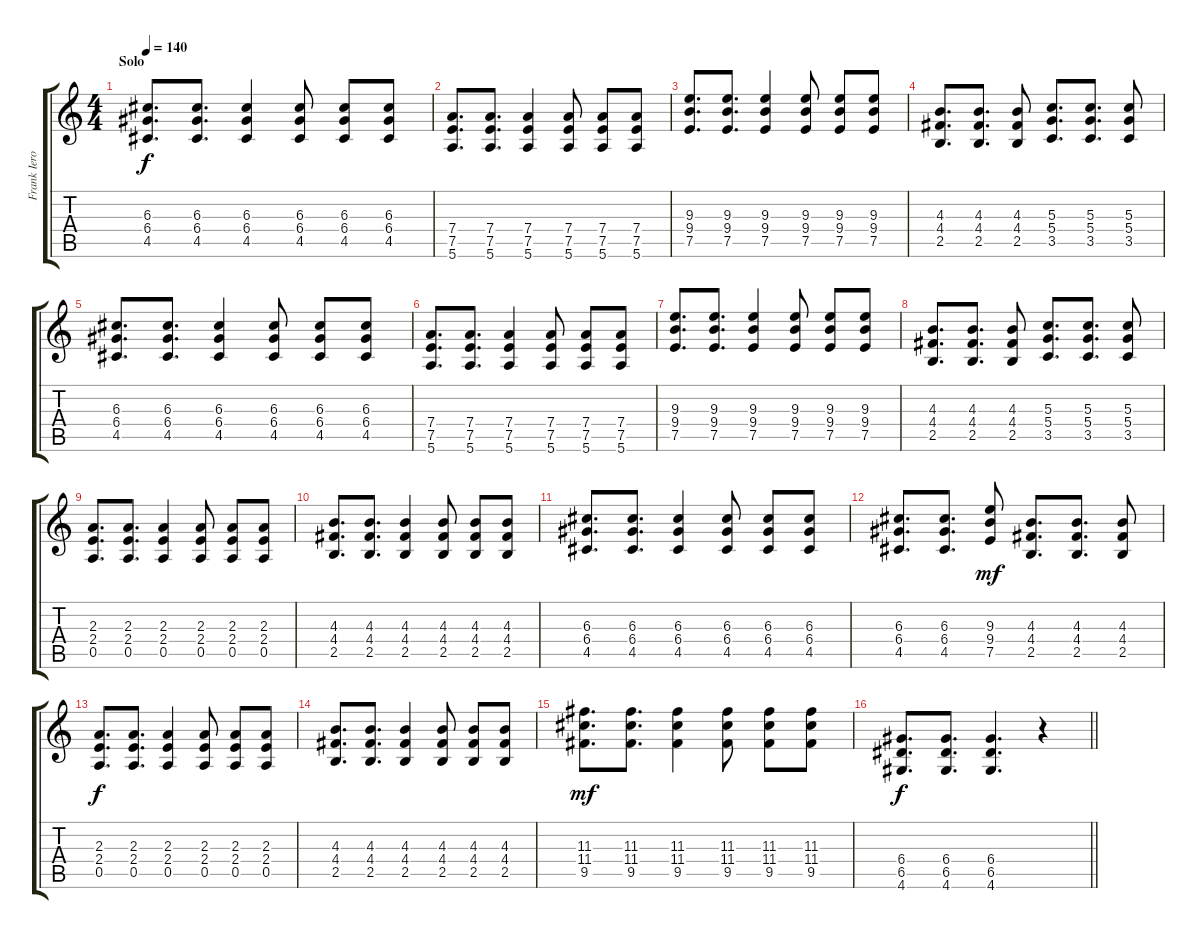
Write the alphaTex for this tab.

\track ("Frank Iero" "Frank Iero") {instrument distortionguitar}
\staff {score tabs}
\tuning (E4 B3 G3 D3 A2 E2) {hide}
\ts (4 4)
\section ("" "Solo")
\tempo 140
\clef g2
\ks c
(6.3 6.4 4.5).8{d dy f volume 13 balance 10} (6.3 6.4 4.5).8{d} (6.3 6.4 4.5).4 (6.3 6.4 4.5).8 (6.3 6.4 4.5).8 (6.3 6.4 4.5).8 |
(7.4 7.5 5.6).8{d} (7.4 7.5 5.6).8{d} (7.4 7.5 5.6).4 (7.4 7.5 5.6).8 (7.4 7.5 5.6).8 (7.4 7.5 5.6).8 |
(9.3 9.4 7.5).8{d} (9.3 9.4 7.5).8{d} (9.3 9.4 7.5).4 (9.3 9.4 7.5).8 (9.3 9.4 7.5).8 (9.3 9.4 7.5).8 |
(4.3 4.4 2.5).8{d} (4.3 4.4 2.5).8{d} (4.3 4.4 2.5).8 (5.3 5.4 3.5).8{d} (5.3 5.4 3.5).8{d} (5.3 5.4 3.5).8 |
(6.3 6.4 4.5).8{d} (6.3 6.4 4.5).8{d} (6.3 6.4 4.5).4 (6.3 6.4 4.5).8 (6.3 6.4 4.5).8 (6.3 6.4 4.5).8 |
(7.4 7.5 5.6).8{d} (7.4 7.5 5.6).8{d} (7.4 7.5 5.6).4 (7.4 7.5 5.6).8 (7.4 7.5 5.6).8 (7.4 7.5 5.6).8 |
(9.3 9.4 7.5).8{d} (9.3 9.4 7.5).8{d} (9.3 9.4 7.5).4 (9.3 9.4 7.5).8 (9.3 9.4 7.5).8 (9.3 9.4 7.5).8 |
(4.3 4.4 2.5).8{d} (4.3 4.4 2.5).8{d} (4.3 4.4 2.5).8 (5.3 5.4 3.5).8{d} (5.3 5.4 3.5).8{d} (5.3 5.4 3.5).8 |
(2.3 2.4 0.5).8{d} (2.3 2.4 0.5).8{d} (2.3 2.4 0.5).4 (2.3 2.4 0.5).8 (2.3 2.4 0.5).8 (2.3 2.4 0.5).8 |
(4.3 4.4 2.5).8{d} (4.3 4.4 2.5).8{d} (4.3 4.4 2.5).4 (4.3 4.4 2.5).8 (4.3 4.4 2.5).8 (4.3 4.4 2.5).8 |
(6.3 6.4 4.5).8{d} (6.3 6.4 4.5).8{d} (6.3 6.4 4.5).4 (6.3 6.4 4.5).8 (6.3 6.4 4.5).8 (6.3 6.4 4.5).8 |
(6.3 6.4 4.5).8{d} (6.3 6.4 4.5).8{d} (9.3 9.4 7.5).8{dy mf} (4.3 4.4 2.5).8{d} (4.3 4.4 2.5).8{d} (4.3 4.4 2.5).8 |
(2.3 2.4 0.5).8{d dy f} (2.3 2.4 0.5).8{d} (2.3 2.4 0.5).4 (2.3 2.4 0.5).8 (2.3 2.4 0.5).8 (2.3 2.4 0.5).8 |
(4.3 4.4 2.5).8{d} (4.3 4.4 2.5).8{d} (4.3 4.4 2.5).4 (4.3 4.4 2.5).8 (4.3 4.4 2.5).8 (4.3 4.4 2.5).8 |
(11.3 11.4 9.5).8{d dy mf} (11.3 11.4 9.5).8{d} (11.3 11.4 9.5).4 (11.3 11.4 9.5).8 (11.3 11.4 9.5).8 (11.3 11.4 9.5).8 |
\barLineRight lightlight
(6.4 6.5 4.6).8{d dy f} (6.4 6.5 4.6).8{d} (6.4 6.5 4.6).4{d} r.4
